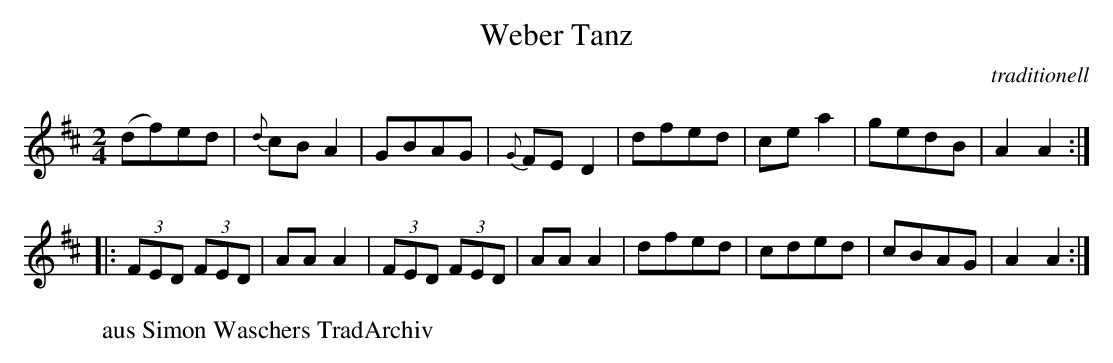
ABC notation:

X:1
T:Weber Tanz
C:traditionell
M:2/4
L:1/8
K:D
(df)ed | {d}cB A2 | GBAG | {G}FE D2 |\
dfed | ce a2 | gedB | A2 A2 :|
|:\
(3FED (3FED | AA A2 | (3FED (3FED | AA A2 |\
dfed | cded | cBAG | A2 A2 :|
W:aus Simon Waschers TradArchiv
